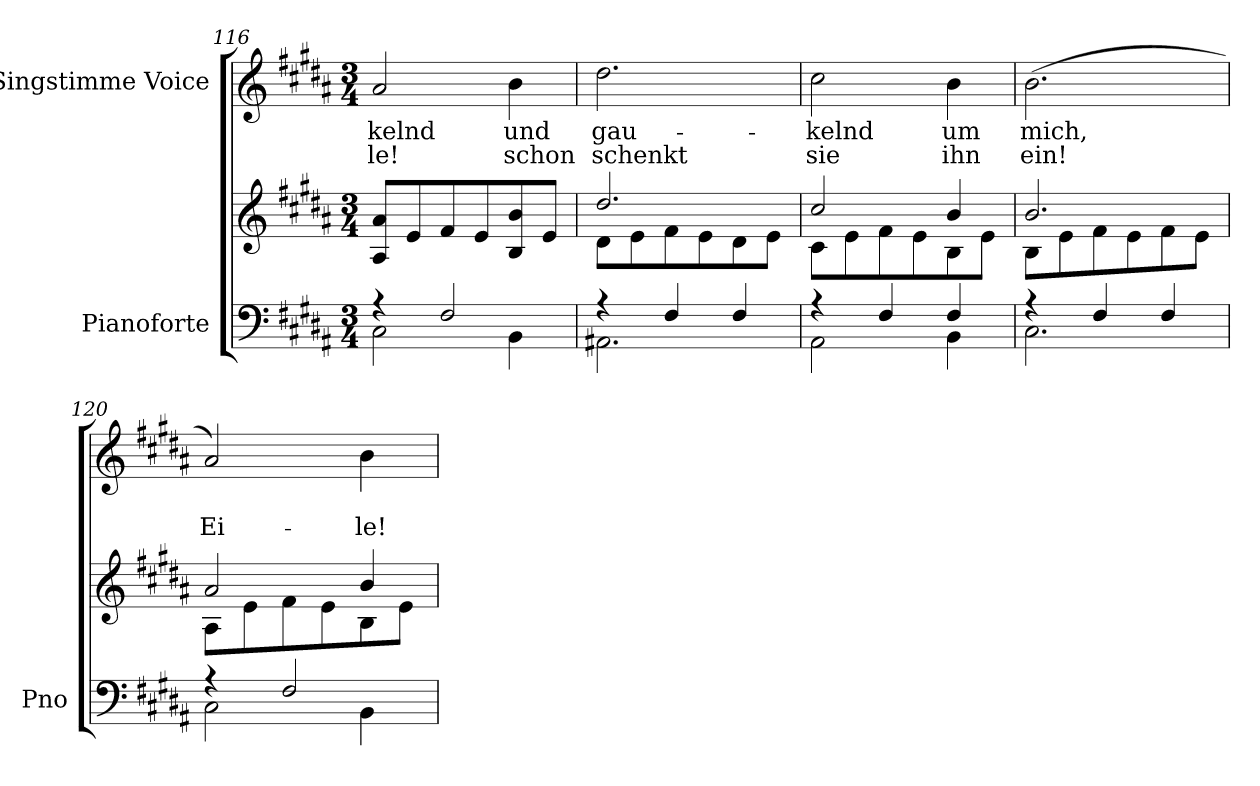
**kern	**kern	**kern	**text	**text
*part2	*part2	*part1	*part1	*part1
*staff3	*staff2	*staff1	*staff1	*staff1
*I"Pianoforte	*	*I"Singstimme Voice	*	*
*I'Pno	*	*	*	*
*clefF4	*clefG2	*clefG2	*	*
*k[f#c#g#d#a#]	*k[f#c#g#d#a#]	*k[f#c#g#d#a#]	*	*
*M3/4	*M3/4	*M3/4	*	*
=116	=116	=116	=116	=116
*^	*	*	*	*
!	!	!	!	!LO:LY:b	!LO:LY:b
4r	2C#\	8A#/ 8a#/L	2a#/	-kelnd	-le!
.	.	8e/	.	.	.
2F#/	.	8f#/	.	.	.
.	.	8e/	.	.	.
!	!	!	!	!LO:LY:b	!LO:LY:b
.	4BB\	8B/ 8b/	4b\	und	schon
.	.	8e/J	.	.	.
=117	=117	=117	=117	=117	=117
*	*	*^	*	*	*
!	!	!	!	!	!LO:LY:b	!LO:LY:b
4r	2.AA#X\	2.dd#/	8d#\L	2.dd#\	gau-	schenkt
.	.	.	8e\	.	.	.
4F#/	.	.	8f#\	.	.	.
.	.	.	8e\	.	.	.
4F#/	.	.	8d#\	.	.	.
.	.	.	8e\J	.	.	.
=118	=118	=118	=118	=118	=118	=118
!	!	!	!	!	!LO:LY:b	!LO:LY:b
4r	2AA#\	2cc#/	8c#\L	2cc#\	-kelnd	sie
.	.	.	8e\	.	.	.
4F#/	.	.	8f#\	.	.	.
.	.	.	8e\	.	.	.
!	!	!	!	!	!LO:LY:b	!LO:LY:b
4F#/	4BB\	4b/	8B\	4b\	um	ihn
.	.	.	8e\J	.	.	.
=119	=119	=119	=119	=119	=119	=119
!	!	!	!	!	!LO:LY:b	!LO:LY:b
4r	2.C#\	2.b/	8B\L	(2.b\	mich,	ein!
.	.	.	8e\	.	.	.
4F#/	.	.	8f#\	.	.	.
.	.	.	8e\	.	.	.
4F#/	.	.	8f#\	.	.	.
.	.	.	8e\J	.	.	.
=120	=120	=120	=120	=120	=120	=120
!	!	!	!	!	!	!LO:LY:b
4r	2C#\	2a#/	8A#\L	2a#/)	.	Ei-
.	.	.	8e\	.	.	.
2F#/	.	.	8f#\	.	.	.
.	.	.	8e\	.	.	.
!	!	!	!	!	!	!LO:LY:b
.	4BB\	4b/	8B\	4b\	.	-le!
.	.	.	8e\J	.	.	.
*v	*v	*	*	*	*	*
*	*v	*v	*	*	*
=	=	=	=	=
*-	*-	*-	*-	*-
